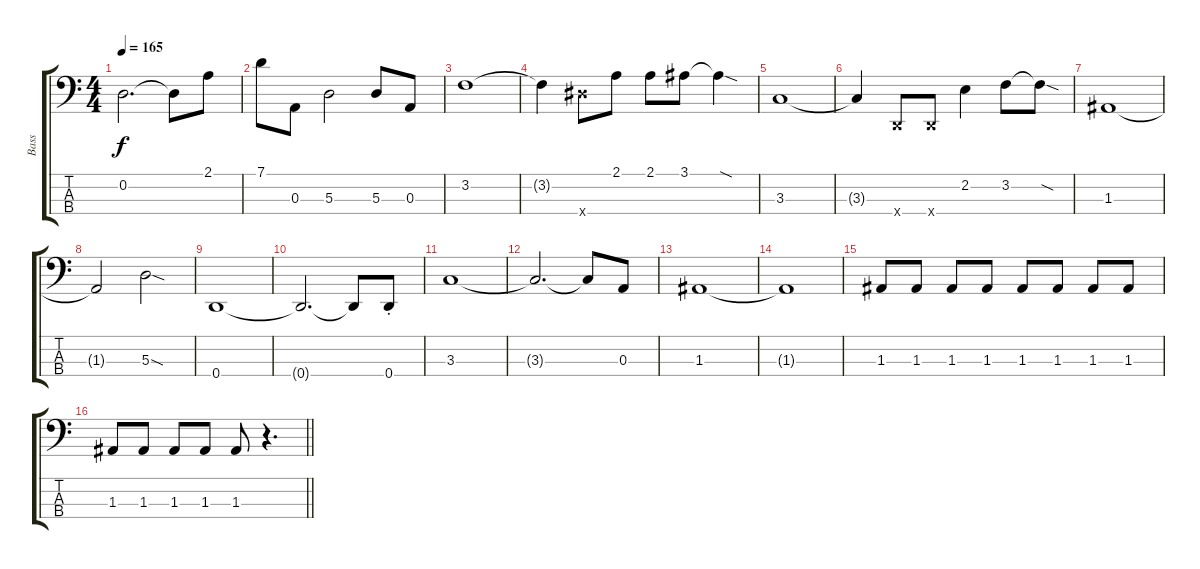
\track ("Bass" "Bass") {instrument electricbassfinger}
\staff {score tabs}
\tuning (G2 D2 A1 D1) {hide}
\ts (4 4)
\tempo 165
\clef f4
\ks c
0.2.2{d dy f} 0.2{t}.8 2.1.8 |
7.1.8 0.3.8 5.3.2 5.3.8 0.3.8 |
3.2.1 |
3.2{t}.4 13.4{x}.8 2.1.8 2.1.8 3.1.8 3.1{sod t}.4 |
3.3.1 |
3.3{t}.4 0.4{x}.8 0.4{x}.8 2.2.4 3.2.8 3.2{sod t}.8 |
1.3.1 |
1.3{t}.2 5.3{sod}.2 |
0.4.1 |
0.4{t}.2{d} 0.4{t}.8 0.4{st}.8 |
3.3.1 |
3.3{t}.2{d} 3.3{t}.8 0.3.8 |
1.3.1 |
1.3{t}.1 |
1.3.8 1.3.8 1.3.8 1.3.8 1.3.8 1.3.8 1.3.8 1.3.8 |
\barLineRight lightlight
1.3.8 1.3.8 1.3.8 1.3.8 1.3.8 r.4{d}
